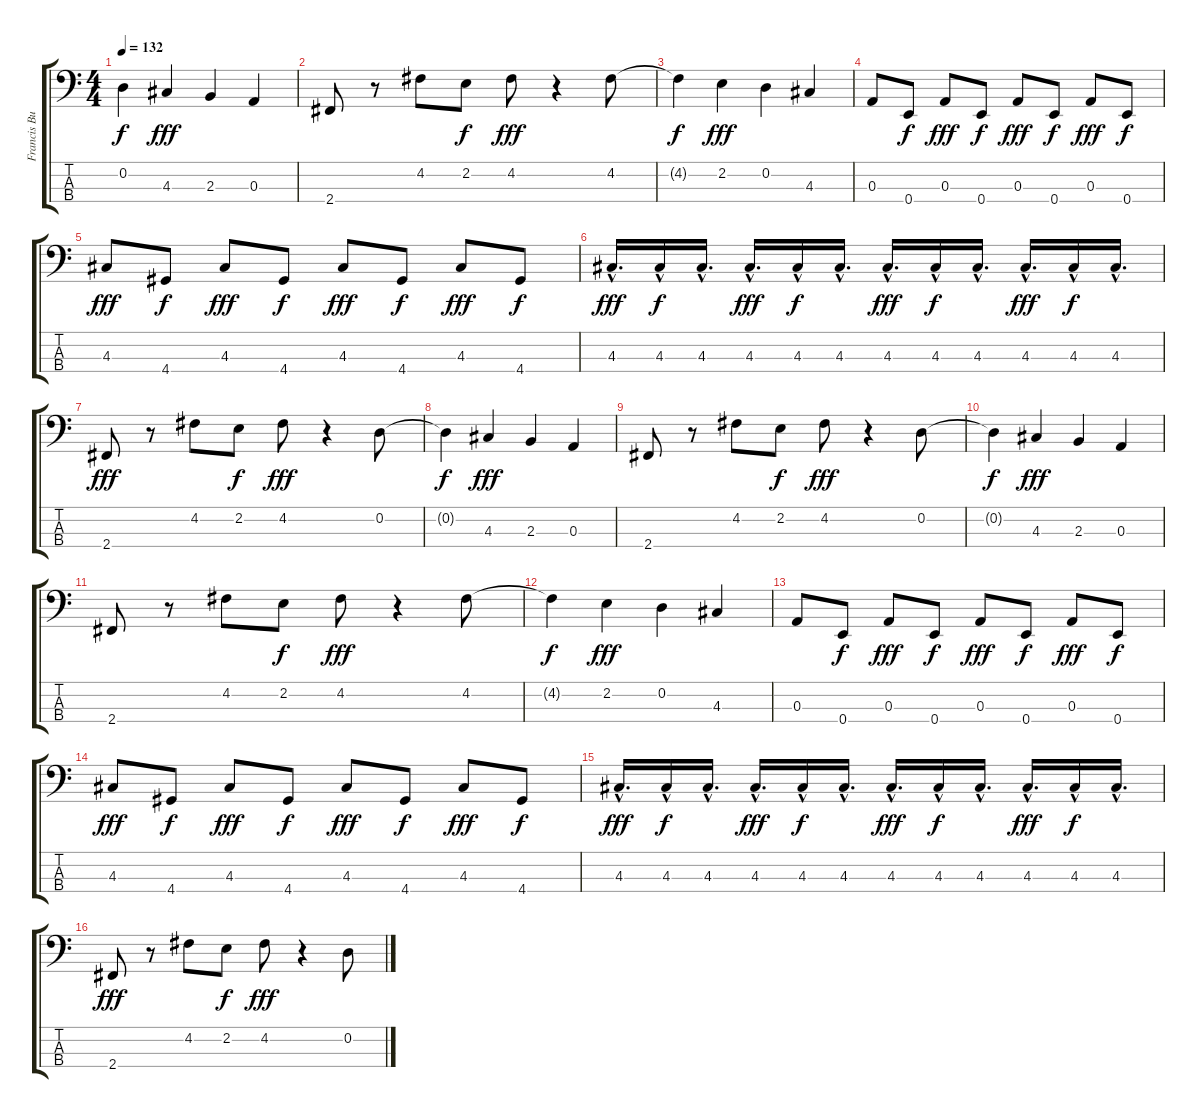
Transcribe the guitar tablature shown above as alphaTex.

\track ("Francis Bucholz" "Francis Bu") {instrument electricbasspick}
\staff {score tabs}
\tuning (G2 D2 A1 E1) {hide}
\ts (4 4)
\tempo 132
\clef f4
\ks c
0.2{t}.4{dy f} 4.3.4{dy fff} 2.3.4 0.3.4 |
2.4.8 r.8 4.2.8 2.2.8{dy f} 4.2.8{dy fff} r.4 4.2.8 |
4.2{t}.4{dy f} 2.2.4{dy fff} 0.2.4 4.3.4 |
0.3.8 0.4.8{dy f} 0.3.8{dy fff} 0.4.8{dy f} 0.3.8{dy fff} 0.4.8{dy f} 0.3.8{dy fff} 0.4.8{dy f} |
4.3.8{dy fff} 4.4.8{dy f} 4.3.8{dy fff} 4.4.8{dy f} 4.3.8{dy fff} 4.4.8{dy f} 4.3.8{dy fff} 4.4.8{dy f} |
4.3{hac}.16{d dy fff} 4.3{hac}.16{dy f} 4.3{hac}.16{d} 4.3{hac}.16{d dy fff} 4.3{hac}.16{dy f} 4.3{hac}.16{d} 4.3{hac}.16{d dy fff} 4.3{hac}.16{dy f} 4.3{hac}.16{d} 4.3{hac}.16{d dy fff} 4.3{hac}.16{dy f} 4.3{hac}.16{d} |
2.4.8{dy fff} r.8 4.2.8 2.2.8{dy f} 4.2.8{dy fff} r.4 0.2.8 |
0.2{t}.4{dy f} 4.3.4{dy fff} 2.3.4 0.3.4 |
2.4.8 r.8 4.2.8 2.2.8{dy f} 4.2.8{dy fff} r.4 0.2.8 |
0.2{t}.4{dy f} 4.3.4{dy fff} 2.3.4 0.3.4 |
2.4.8 r.8 4.2.8 2.2.8{dy f} 4.2.8{dy fff} r.4 4.2.8 |
4.2{t}.4{dy f} 2.2.4{dy fff} 0.2.4 4.3.4 |
0.3.8 0.4.8{dy f} 0.3.8{dy fff} 0.4.8{dy f} 0.3.8{dy fff} 0.4.8{dy f} 0.3.8{dy fff} 0.4.8{dy f} |
4.3.8{dy fff} 4.4.8{dy f} 4.3.8{dy fff} 4.4.8{dy f} 4.3.8{dy fff} 4.4.8{dy f} 4.3.8{dy fff} 4.4.8{dy f} |
4.3{hac}.16{d dy fff} 4.3{hac}.16{dy f} 4.3{hac}.16{d} 4.3{hac}.16{d dy fff} 4.3{hac}.16{dy f} 4.3{hac}.16{d} 4.3{hac}.16{d dy fff} 4.3{hac}.16{dy f} 4.3{hac}.16{d} 4.3{hac}.16{d dy fff} 4.3{hac}.16{dy f} 4.3{hac}.16{d} |
2.4.8{dy fff} r.8 4.2.8 2.2.8{dy f} 4.2.8{dy fff} r.4 0.2.8
